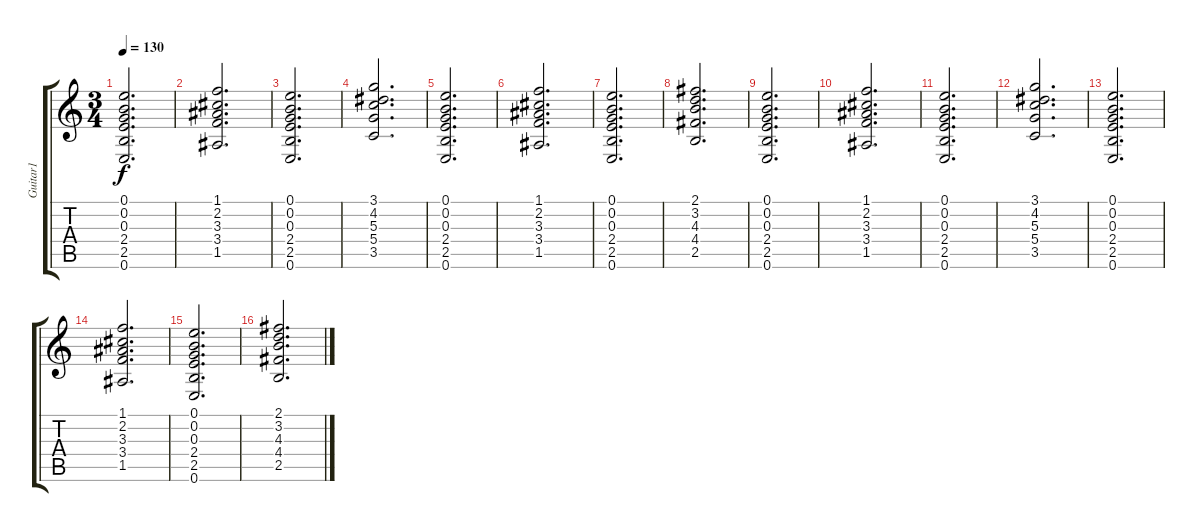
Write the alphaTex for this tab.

\track ("Guitar1" "Guitar1") {instrument distortionguitar}
\staff {score tabs}
\tuning (E4 B3 G3 D3 A2 E2) {hide}
\ts (3 4)
\tempo 130
\clef g2
\ks c
(0.1 0.2 0.3 2.4 2.5 0.6).2{d dy f} |
(1.1 2.2 3.3 3.4 1.5).2{d} |
(0.1 0.2 0.3 2.4 2.5 0.6).2{d} |
(3.1 4.2 5.3 5.4 3.5).2{d} |
(0.1 0.2 0.3 2.4 2.5 0.6).2{d} |
(1.1 2.2 3.3 3.4 1.5).2{d} |
(0.1 0.2 0.3 2.4 2.5 0.6).2{d} |
(2.1 3.2 4.3 4.4 2.5).2{d} |
(0.1 0.2 0.3 2.4 2.5 0.6).2{d} |
(1.1 2.2 3.3 3.4 1.5).2{d} |
(0.1 0.2 0.3 2.4 2.5 0.6).2{d} |
(3.1 4.2 5.3 5.4 3.5).2{d} |
(0.1 0.2 0.3 2.4 2.5 0.6).2{d} |
(1.1 2.2 3.3 3.4 1.5).2{d} |
(0.1 0.2 0.3 2.4 2.5 0.6).2{d} |
(2.1 3.2 4.3 4.4 2.5).2{d}
